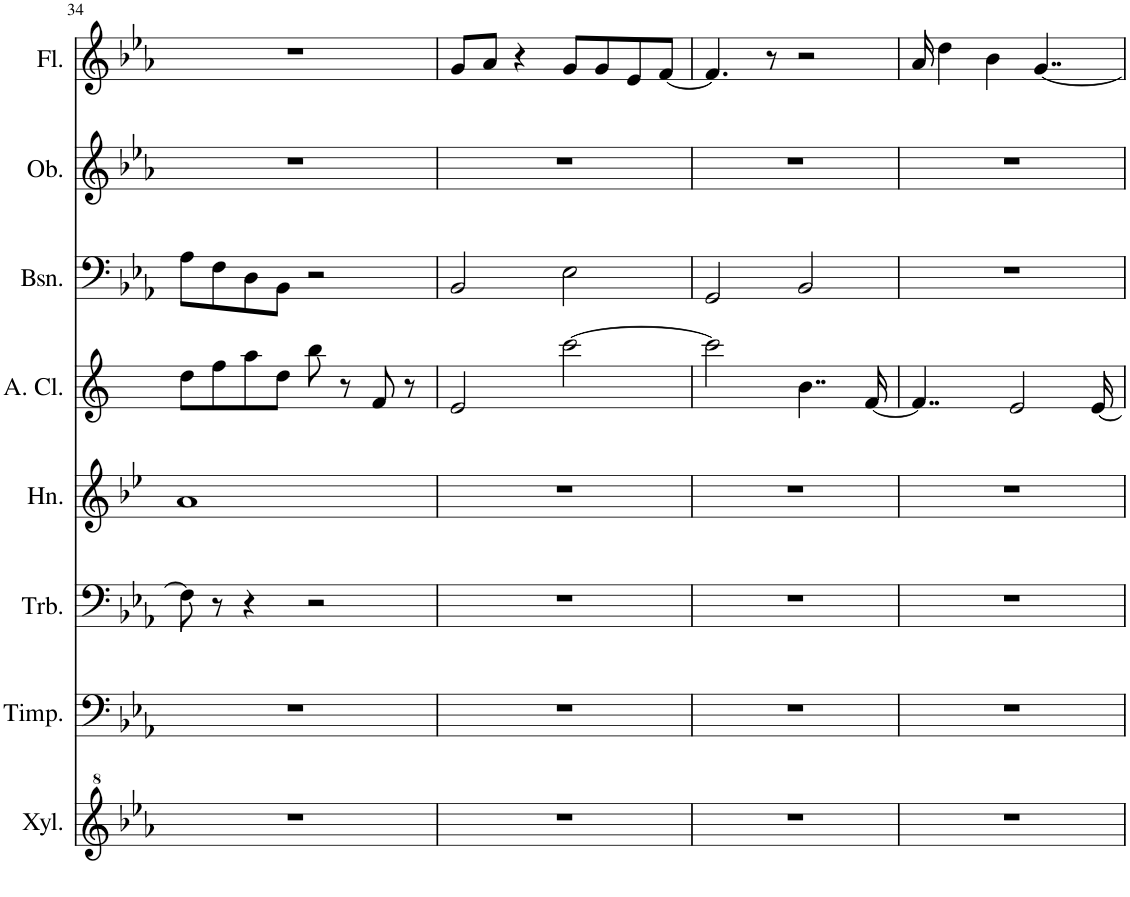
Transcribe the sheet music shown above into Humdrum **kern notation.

**kern	**kern	**kern	**kern	**kern	**kern	**kern	**kern
*part8	*part7	*part6	*part5	*part4	*part3	*part2	*part1
*staff8	*staff7	*staff6	*staff5	*staff4	*staff3	*staff2	*staff1
*I"Xylophone	*I"Timpani	*I"Trombone	*I"Horn	*I"Alto Clarinet	*I"Bassoon	*I"Oboe	*I"Flute
*I'Xyl.	*I'Timp.	*I'Trb.	*I'Hn.	*I'A. Cl.	*I'Bsn.	*I'Ob.	*I'Fl.
!!LO:PB:g=z
*clefG^2	*clefF4	*clefF4	*clefG2	*clefG2	*clefF4	*clefG2	*clefG2
*	*	*	*Trd4c7	*Trd5c9	*	*	*
*k[b-e-a-]	*k[b-e-a-]	*k[b-e-a-]	*k[b-e-]	*k[]	*k[b-e-a-]	*k[b-e-a-]	*k[b-e-a-]
*M4/4	*M4/4	*M4/4	*M4/4	*M4/4	*M4/4	*M4/4	*M4/4
=34	=34	=34	=34	=34	=34	=34	=34
1r	1r	8F\]	1a	8dd\L	8A-\L	1r	1r
.	.	8r	.	8ff\	8F\	.	.
.	.	4r	.	8aa\	8D\	.	.
.	.	.	.	8dd\J	8BB-\J	.	.
.	.	2r	.	8bb\	2r	.	.
.	.	.	.	8r	.	.	.
.	.	.	.	8f/	.	.	.
.	.	.	.	8r	.	.	.
=35	=35	=35	=35	=35	=35	=35	=35
1r	1r	1r	1r	2e/	2BB-/	1r	8g/L
.	.	.	.	.	.	.	8a-/J
.	.	.	.	.	.	.	4r
.	.	.	.	[2ccc\	2E-\	.	8g/L
.	.	.	.	.	.	.	8g/
.	.	.	.	.	.	.	8e-/
.	.	.	.	.	.	.	[8f/J
=36	=36	=36	=36	=36	=36	=36	=36
1r	1r	1r	1r	2ccc\]	2GG/	1r	4.f/]
.	.	.	.	.	.	.	8r
.	.	.	.	4..b\	2BB-/	.	2r
.	.	.	.	[16f/	.	.	.
=37	=37	=37	=37	=37	=37	=37	=37
1r	1r	1r	1r	4..f/]	1r	1r	16a-/
.	.	.	.	.	.	.	4dd\
.	.	.	.	.	.	.	4b-\
.	.	.	.	2e/	.	.	.
.	.	.	.	.	.	.	[4..g/
.	.	.	.	[16e/	.	.	.
=	=	=	=	=	=	=	=
*-	*-	*-	*-	*-	*-	*-	*-
